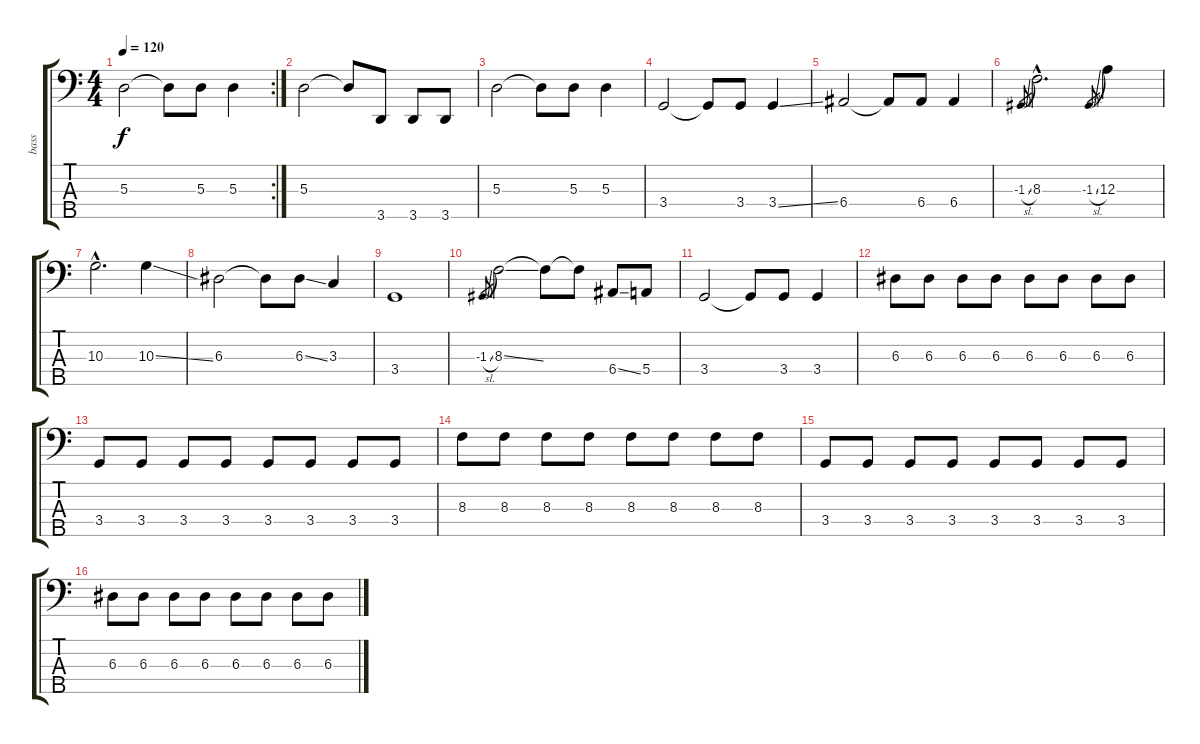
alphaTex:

\track ("bass" "bass") {instrument electricbassfinger}
\staff {score tabs}
\tuning (G2 D2 A1 E1 B0) {hide}
\rc 2
\ts (4 4)
\tempo 120
\clef f4
\ks c
5.3.2{dy f} 5.3{t}.8 5.3.8 5.3.4 |
5.3.2 5.3{t}.8 3.5.8 3.5.8 3.5.8 |
5.3.2 5.3{t}.8 5.3.8 5.3.4 |
3.4.2 3.4{t}.8 3.4.8 3.4{ss}.4 |
6.4.2 6.4{t}.8 6.4.8 6.4.4 |
-1.3{sl}.8{gr} 8.3{hac}.2{d} -1.3{sl}.8{gr} 12.3.4 |
10.3{hac}.2{d} 10.3{ss}.4 |
6.3.2 6.3{t}.8 6.3{ss}.8 3.3.4 |
3.4.1 |
-1.3{sl}.8{gr} 8.3{ss}.2 8.3{t}.8 8.3{t}.8 6.4{ss}.8 5.4.8 |
3.4.2 3.4{t}.8 3.4.8 3.4.4 |
6.3.8 6.3.8 6.3.8 6.3.8 6.3.8 6.3.8 6.3.8 6.3.8 |
3.4.8 3.4.8 3.4.8 3.4.8 3.4.8 3.4.8 3.4.8 3.4.8 |
8.3.8 8.3.8 8.3.8 8.3.8 8.3.8 8.3.8 8.3.8 8.3.8 |
3.4.8 3.4.8 3.4.8 3.4.8 3.4.8 3.4.8 3.4.8 3.4.8 |
6.3.8 6.3.8 6.3.8 6.3.8 6.3.8 6.3.8 6.3.8 6.3.8
